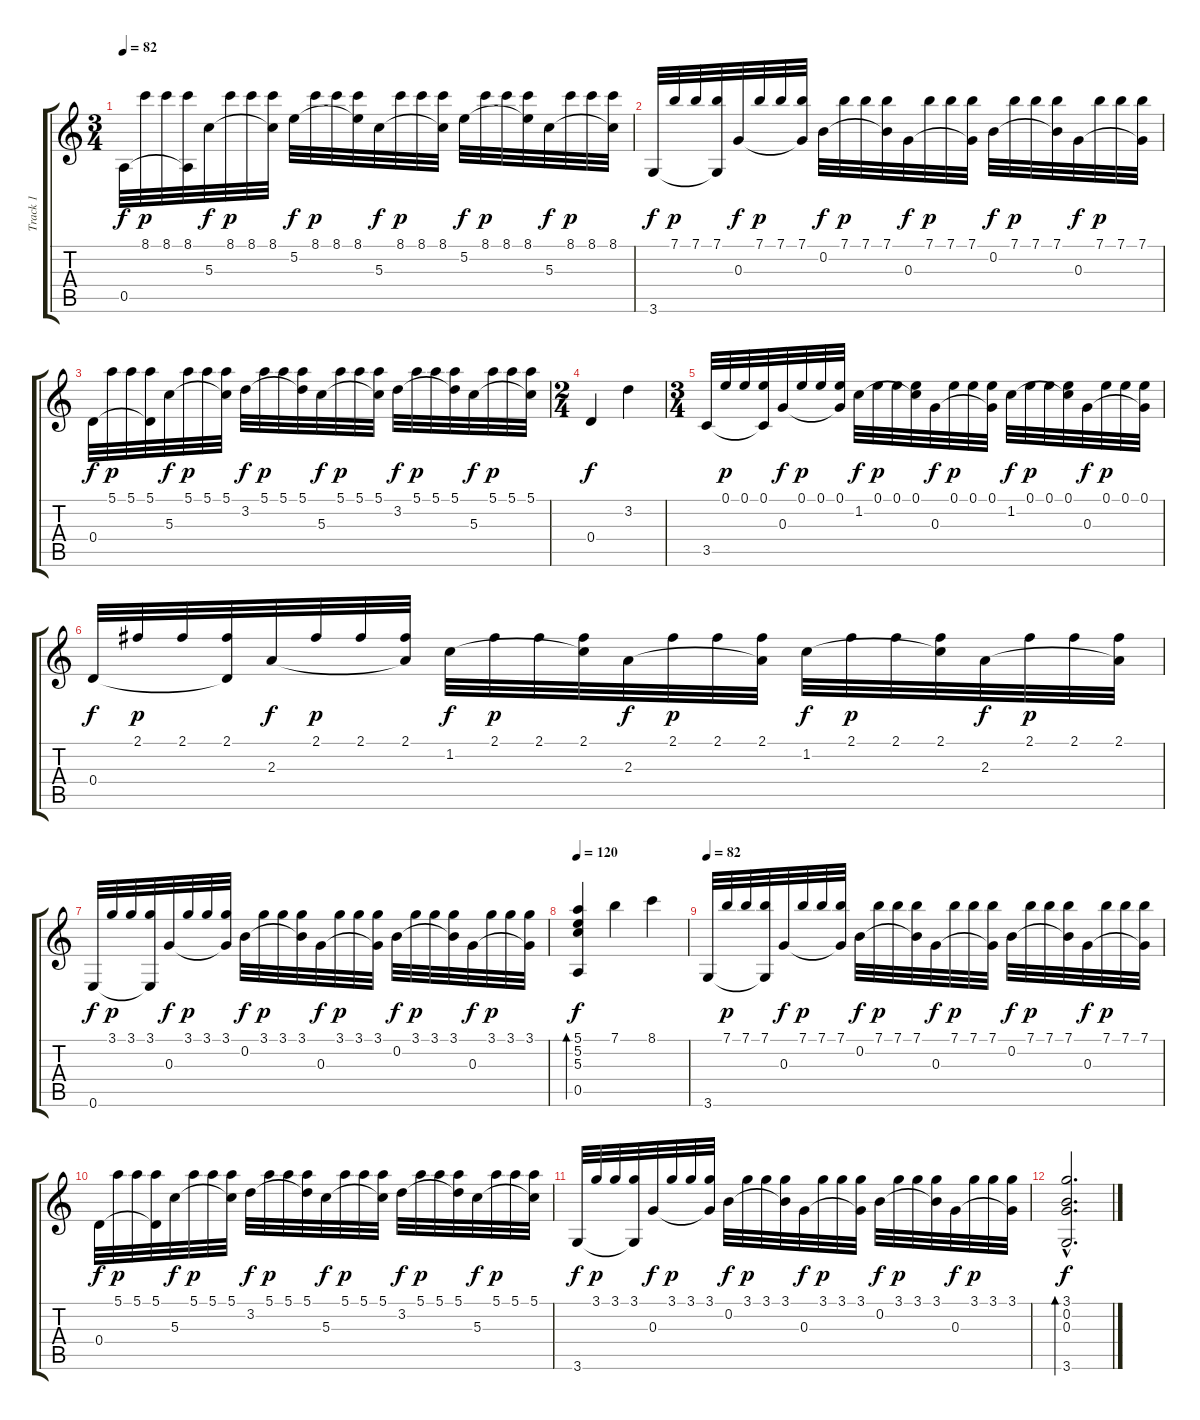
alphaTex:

\track ("Track 1" "Track 1") {instrument acousticguitarnylon}
\staff {score tabs}
\tuning (E4 B3 G3 D3 A2 E2) {hide}
\ts (3 4)
\tempo 82
\clef g2
\ks c
0.5.32{dy f} 8.1.32{dy p} 8.1.32 (8.1 0.5{t}).32 5.3.32{dy f} 8.1.32{dy p} 8.1.32 (8.1 5.3{t}).32 5.2.32{dy f} 8.1.32{dy p} 8.1.32 (8.1 5.2{t}).32 5.3.32{dy f} 8.1.32{dy p} 8.1.32 (8.1 5.3{t}).32 5.2.32{dy f} 8.1.32{dy p} 8.1.32 (8.1 5.2{t}).32 5.3.32{dy f} 8.1.32{dy p} 8.1.32 (8.1 5.3{t}).32 |
3.6.32{dy f} 7.1.32{dy p} 7.1.32 (7.1 3.6{t}).32 0.3.32{dy f} 7.1.32{dy p} 7.1.32 (7.1 0.3{t}).32 0.2.32{dy f} 7.1.32{dy p} 7.1.32 (7.1 0.2{t}).32 0.3.32{dy f} 7.1.32{dy p} 7.1.32 (7.1 0.3{t}).32 0.2.32{dy f} 7.1.32{dy p} 7.1.32 (7.1 0.2{t}).32 0.3.32{dy f} 7.1.32{dy p} 7.1.32 (7.1 0.3{t}).32 |
0.4.32{dy f} 5.1.32{dy p} 5.1.32 (5.1 0.4{t}).32 5.3.32{dy f} 5.1.32{dy p} 5.1.32 (5.1 5.3{t}).32 3.2.32{dy f} 5.1.32{dy p} 5.1.32 (5.1 3.2{t}).32 5.3.32{dy f} 5.1.32{dy p} 5.1.32 (5.1 5.3{t}).32 3.2.32{dy f} 5.1.32{dy p} 5.1.32 (5.1 3.2{t}).32 5.3.32{dy f} 5.1.32{dy p} 5.1.32 (5.1 5.3{t}).32 |
\ts (2 4)
0.4.4{dy f} 3.2.4 |
\ts (3 4)
3.5.32 0.1.32{dy p} 0.1.32 (0.1 3.5{t}).32 0.3.32{dy f} 0.1.32{dy p} 0.1.32 (0.1 0.3{t}).32 1.2.32{dy f} 0.1.32{dy p} 0.1.32 (0.1 1.2{t}).32 0.3.32{dy f} 0.1.32{dy p} 0.1.32 (0.1 0.3{t}).32 1.2.32{dy f} 0.1.32{dy p} 0.1.32 (0.1 1.2{t}).32 0.3.32{dy f} 0.1.32{dy p} 0.1.32 (0.1 0.3{t}).32 |
0.4.32{dy f} 2.1.32{dy p} 2.1.32 (2.1 0.4{t}).32 2.3.32{dy f} 2.1.32{dy p} 2.1.32 (2.1 2.3{t}).32 1.2.32{dy f} 2.1.32{dy p} 2.1.32 (2.1 1.2{t}).32 2.3.32{dy f} 2.1.32{dy p} 2.1.32 (2.1 2.3{t}).32 1.2.32{dy f} 2.1.32{dy p} 2.1.32 (2.1 1.2{t}).32 2.3.32{dy f} 2.1.32{dy p} 2.1.32 (2.1 2.3{t}).32 |
0.6.32{dy f} 3.1.32{dy p} 3.1.32 (3.1 0.6{t}).32 0.3.32{dy f} 3.1.32{dy p} 3.1.32 (3.1 0.3{t}).32 0.2.32{dy f} 3.1.32{dy p} 3.1.32 (3.1 0.2{t}).32 0.3.32{dy f} 3.1.32{dy p} 3.1.32 (3.1 0.3{t}).32 0.2.32{dy f} 3.1.32{dy p} 3.1.32 (3.1 0.2{t}).32 0.3.32{dy f} 3.1.32{dy p} 3.1.32 (3.1 0.3{t}).32 |
\tempo 120
(5.1 5.2 5.3 0.5).4{bd 120 dy f} 7.1.4 8.1.4 |
\tempo 82
3.6.32 7.1.32{dy p} 7.1.32 (7.1 3.6{t}).32 0.3.32{dy f} 7.1.32{dy p} 7.1.32 (7.1 0.3{t}).32 0.2.32{dy f} 7.1.32{dy p} 7.1.32 (7.1 0.2{t}).32 0.3.32{dy f} 7.1.32{dy p} 7.1.32 (7.1 0.3{t}).32 0.2.32{dy f} 7.1.32{dy p} 7.1.32 (7.1 0.2{t}).32 0.3.32{dy f} 7.1.32{dy p} 7.1.32 (7.1 0.3{t}).32 |
0.4.32{dy f} 5.1.32{dy p} 5.1.32 (5.1 0.4{t}).32 5.3.32{dy f} 5.1.32{dy p} 5.1.32 (5.1 5.3{t}).32 3.2.32{dy f} 5.1.32{dy p} 5.1.32 (5.1 3.2{t}).32 5.3.32{dy f} 5.1.32{dy p} 5.1.32 (5.1 5.3{t}).32 3.2.32{dy f} 5.1.32{dy p} 5.1.32 (5.1 3.2{t}).32 5.3.32{dy f} 5.1.32{dy p} 5.1.32 (5.1 5.3{t}).32 |
3.6.32{dy f} 3.1.32{dy p} 3.1.32 (3.1 3.6{t}).32 0.3.32{dy f} 3.1.32{dy p} 3.1.32 (3.1 0.3{t}).32 0.2.32{dy f} 3.1.32{dy p} 3.1.32 (3.1 0.2{t}).32 0.3.32{dy f} 3.1.32{dy p} 3.1.32 (3.1 0.3{t}).32 0.2.32{dy f} 3.1.32{dy p} 3.1.32 (3.1 0.2{t}).32 0.3.32{dy f} 3.1.32{dy p} 3.1.32 (3.1 0.3{t}).32 |
(3.1{hac} 0.2{hac} 0.3{hac} 3.6{hac}).2{d bd 240 dy f}
